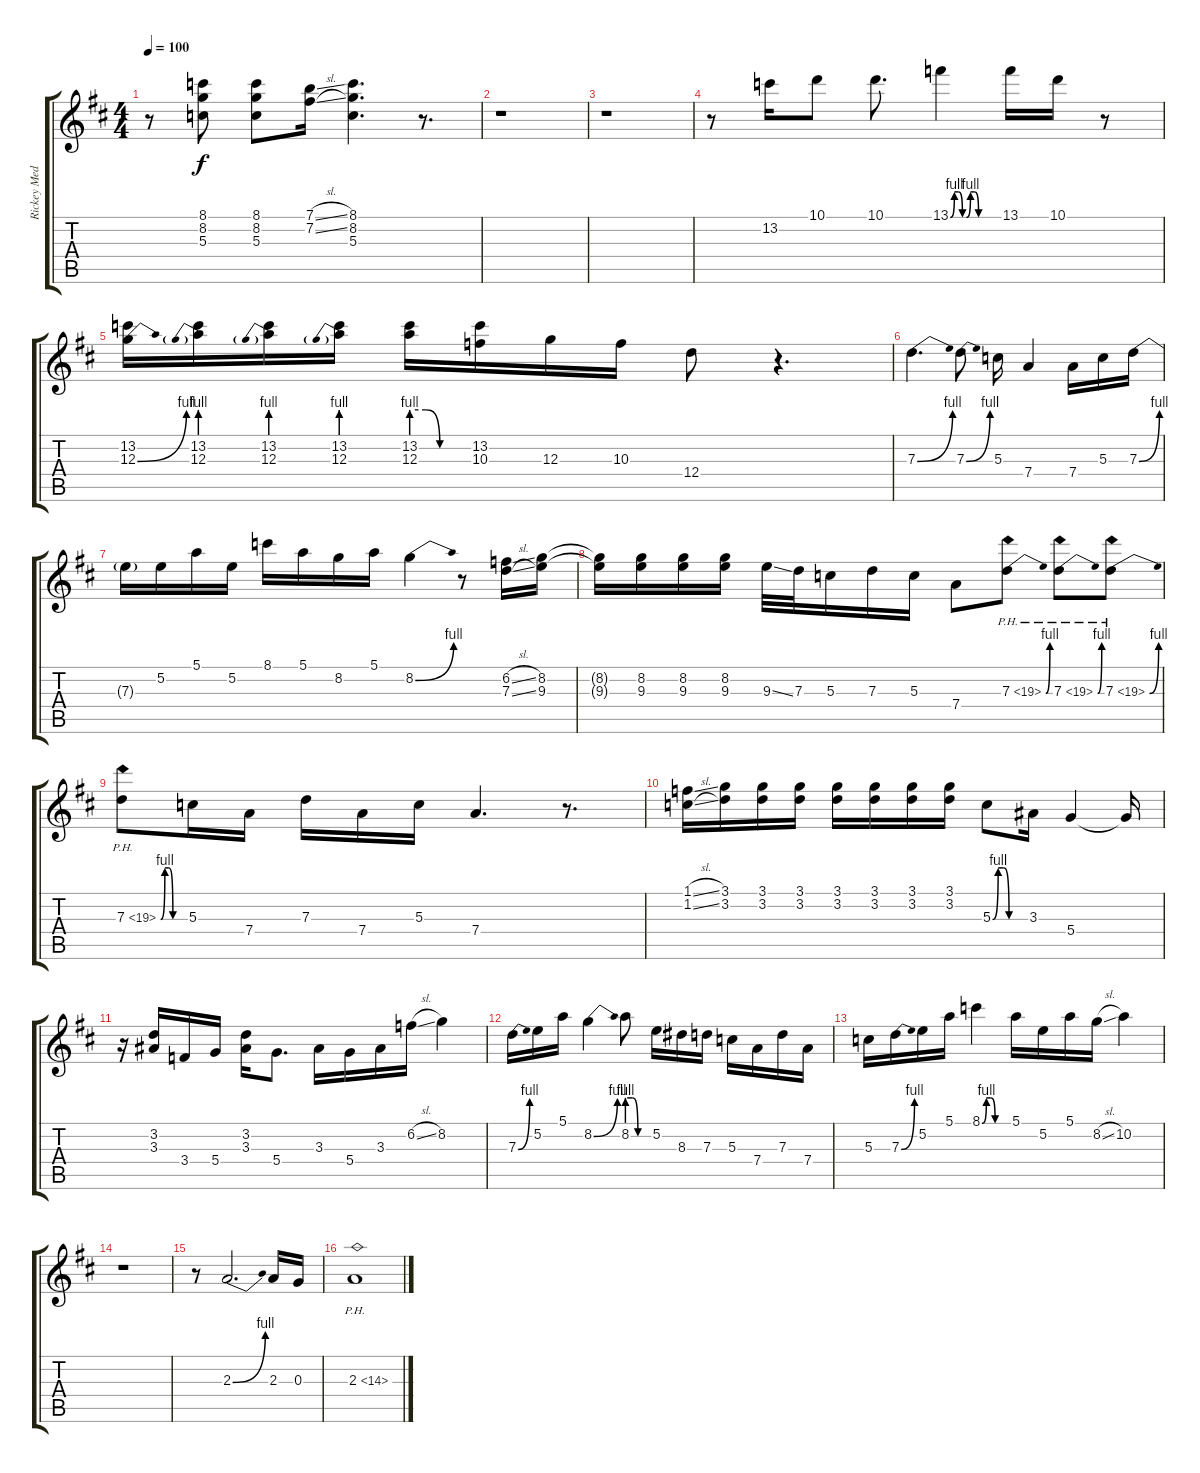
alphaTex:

\track ("Rickey Medlocke Fills and Solos" "Rickey Med") {instrument overdrivenguitar}
\staff {score tabs}
\tuning (E4 B3 G3 D3 A2 D2) {hide}
\ts (4 4)
\tempo 100
\clef g2
\ks d
r.8{dy f} (8.1 8.2 5.3).8 (8.1 8.2 5.3).8 (7.1{sl} 7.2{sl}).16 (8.1 8.2 5.3).4{d} r.8{d} |
r.1 |
r.1 |
r.8 13.2.16{volume 15 instrument overdrivenguitar} 10.1.8 10.1.8{d} 13.1{be (custom 0 0 5 4 10 4 15 0 20 0 25 4 30 4 35 0 40 0 45 0 50 0 60 0)}.4 13.1.16 10.1.16 r.8 |
(13.2 12.3{be (bend 0 0 60 4)}).16 (13.2 12.3{be (prebend 0 4 60 4)}).16 (13.2 12.3{be (prebend 0 4 60 4)}).16 (13.2 12.3{be (prebend 0 4 60 4)}).16 (13.2 12.3{be (custom 0 4 15 4 30 0 60 0)}).16 (13.2 10.3).16 12.3.16 10.3.16 12.4.8 r.4{d} |
7.3{be (bend 0 0 60 4)}.4{d volume 16 instrument overdrivenguitar} 7.3{be (bend 0 0 60 4)}.8 5.3.16 7.4.4 7.4.16 5.3.16 7.3{be (bend 0 0 60 4)}.16 |
7.3{t}.16 5.2.16 5.1.16 5.2.16 8.1.16 5.1.16 8.2.16 5.1.16 8.2{be (bend 0 0 60 4)}.4 r.8 (6.2{sl} 7.3{sl}).16 (8.2 9.3).16 |
(8.2{t} 9.3{t}).16 (8.2 9.3).16 (8.2 9.3).16 (8.2 9.3).16 9.3{ss}.32 7.3.32 5.3.16 7.3.16 5.3.16 7.4.8 7.3{be (bend 0 0 60 4) ph 12}.8 7.3{be (bend 0 0 60 4) ph 12}.8 7.3{be (bend 0 0 60 4) ph 12}.8 |
7.3{be (custom 0 0 10 4 20 4 30 0 60 0) ph 12}.8 5.3.16 7.4.16 7.3.16 7.4.16 5.3.16 7.4.4{d} r.8{d} |
(1.1{sl} 1.2{sl}).16 (3.1 3.2).16 (3.1 3.2).16 (3.1 3.2).16 (3.1 3.2).16 (3.1 3.2).16 (3.1 3.2).16 (3.1 3.2).16 5.3{be (custom 0 0 10 4 20 4 30 0 60 0)}.8 3.3.16 5.4.4 5.4{t}.16 |
r.16 (3.2 3.3).16 3.4.16 5.4.16 (3.2 3.3).16 5.4.8{d} 3.3.16 5.4.16 3.3.16 6.2{sl}.16 8.2.4 |
7.3{be (bend 0 0 60 4)}.16 5.2.16 5.1.16 8.2{be (bend 0 0 60 4)}.4 8.2{be (custom 0 4 15 4 30 0 60 0)}.8 5.2.16 8.3.16 7.3.16 5.3.16 7.4.16 7.3.16 7.4.16 |
5.3.16 7.3{be (bend 0 0 60 4)}.16 5.2.16 5.1.16 8.1{be (custom 0 0 10 4 20 4 30 0 60 0)}.4 5.1.16 5.2.16 5.1.16 8.2{sl}.16 10.2.4 |
r.1 |
r.8 2.3{be (bend 0 0 60 4)}.2{d} 2.3.16 0.3.16 |
2.3{ph 12}.1
